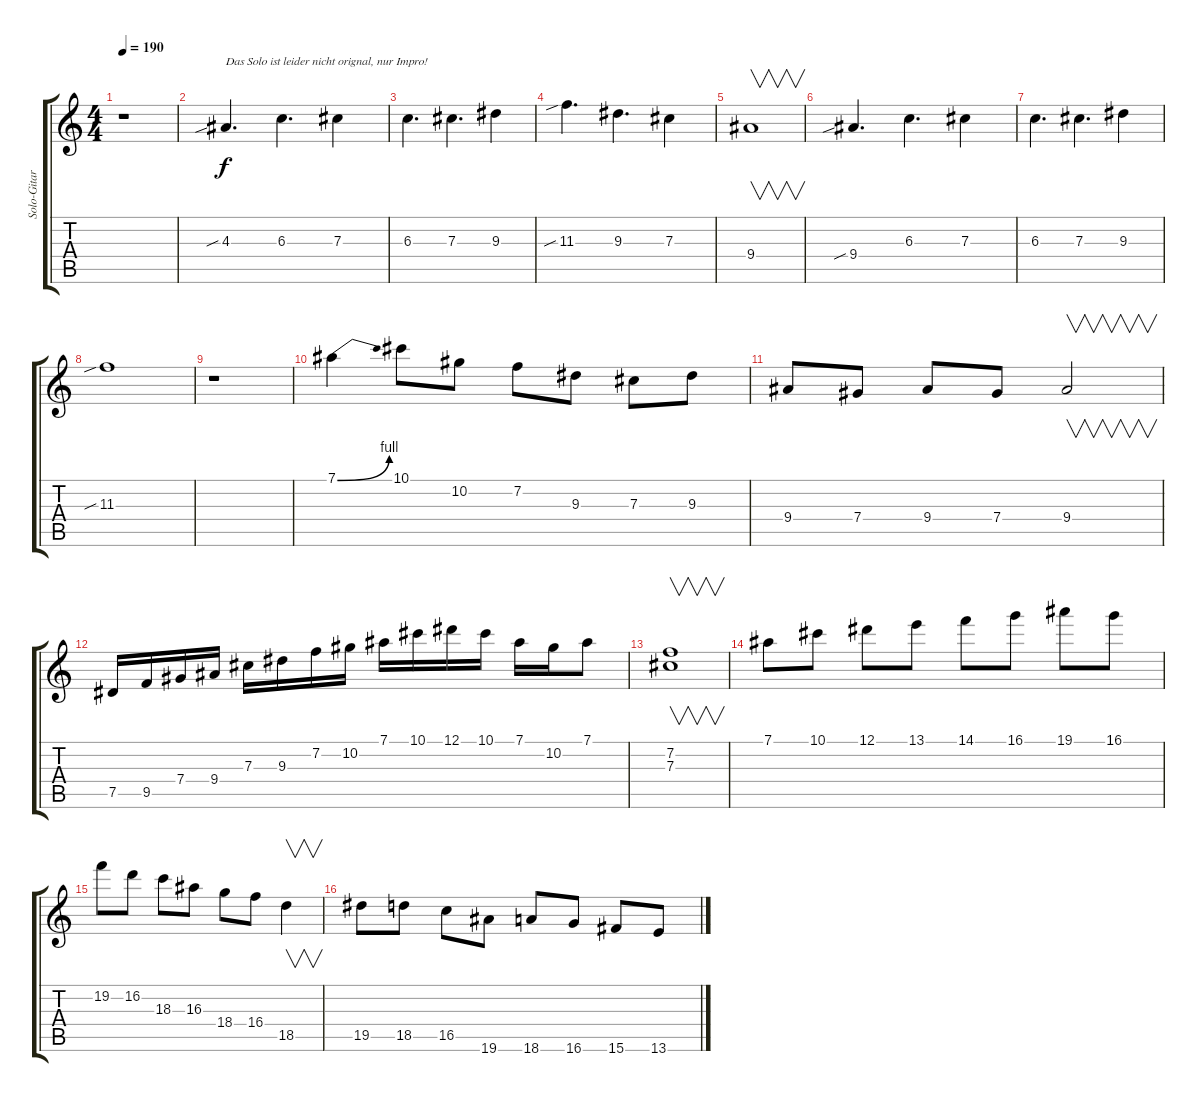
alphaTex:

\track ("Solo-Gitarre" "Solo-Gitar") {instrument distortionguitar}
\staff {score tabs}
\tuning (Eb4 Bb3 Gb3 Db3 Ab2 Eb2) {hide}
\ts (4 4)
\tempo 190
\clef g2
\ks c
r.1{dy f} |
4.3{sib}.4{d txt "Das Solo ist leider nicht orignal, nur Impro!"} 6.3.4{d} 7.3.4 |
6.3.4{d} 7.3.4{d} 9.3.4 |
11.3{sib}.4{d} 9.3.4{d} 7.3.4 |
9.4.1{v} |
9.4{sib}.4{d} 6.3.4{d} 7.3.4 |
6.3.4{d} 7.3.4{d} 9.3.4 |
11.3{sib}.1 |
r.1 |
7.1{be (bend 0 0 60 4)}.4 10.1.8 10.2.8 7.2.8 9.3.8 7.3.8 9.3.8 |
9.4.8 7.4.8 9.4.8 7.4.8 9.4.2{v} |
7.5.16 9.5.16 7.4.16 9.4.16 7.3.16 9.3.16 7.2.16 10.2.16 7.1.16 10.1.16 12.1.16 10.1.16 7.1.16 10.2.16 7.1.8 |
(7.2 7.3).1{v} |
7.1.8 10.1.8 12.1.8 13.1.8 14.1.8 16.1.8 19.1.8 16.1.8 |
19.2.8 16.2.8 18.3.8 16.3.8 18.4.8 16.4.8 18.5.4{v} |
19.5.8 18.5.8 16.5.8 19.6.8 18.6.8 16.6.8 15.6.8 13.6.8
